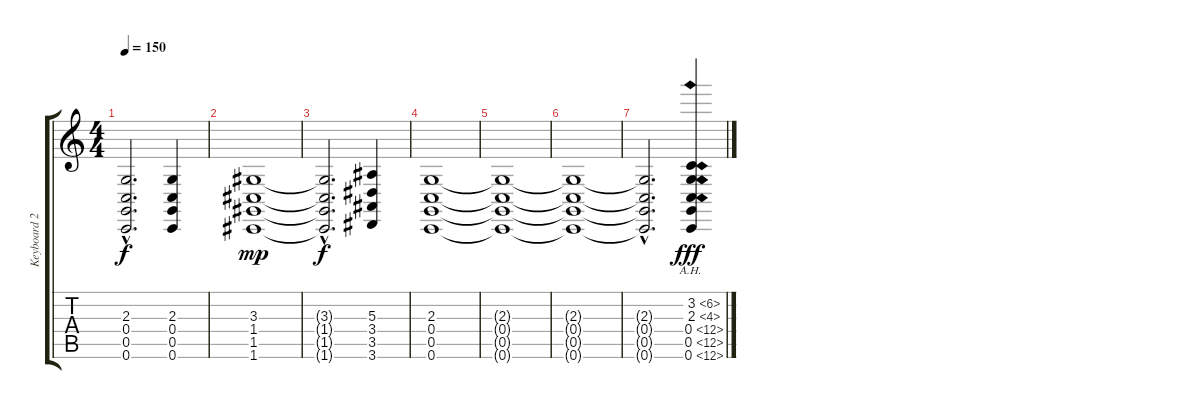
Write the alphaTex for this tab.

\track ("Keyboard 2" "Keyboard 2") {instrument churchorgan}
\staff {score tabs}
\tuning (D4 A3 F3 C3 G2 C2) {hide}
\ts (4 4)
\tempo 150
\clef g2
\ks c
(2.3{hac t} 0.4{hac t} 0.5{hac t} 0.6{hac t}).2{d dy f} (2.3 0.4 0.5 0.6).4 |
(3.3 1.4 1.5 1.6).1{dy mp} |
(3.3{hac t} 1.4{hac t} 1.5{hac t} 1.6{hac t}).2{d dy f} (5.3 3.4 3.5 3.6).4 |
(2.3 0.4 0.5 0.6).1 |
(2.3{t} 0.4{t} 0.5{t} 0.6{t}).1 |
(2.3{t} 0.4{t} 0.5{t} 0.6{t}).1 |
(2.3{hac t} 0.4{hac t} 0.5{hac t} 0.6{hac t}).2{d} (3.2{ah 3} 2.3{ah 2} 0.4{ah 12} 0.5{ah 12} 0.6{ah 12}).4{dy fff}
